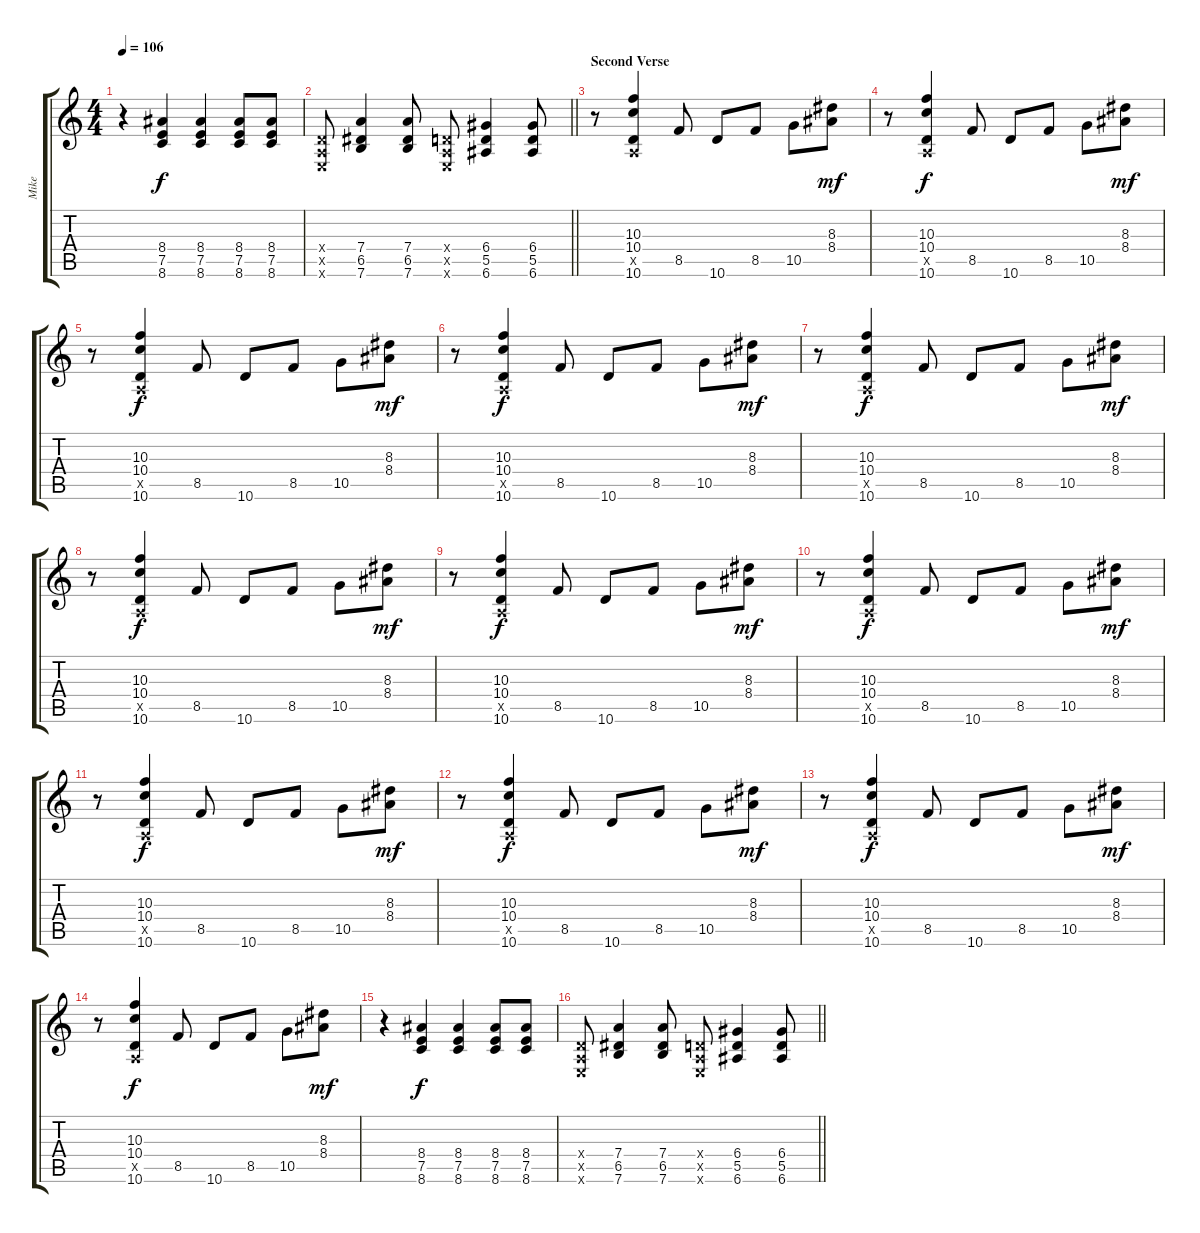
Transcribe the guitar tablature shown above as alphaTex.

\track ("Mike" "Mike") {instrument overdrivenguitar}
\staff {score tabs}
\tuning (E4 B3 G3 D3 A2 E2) {hide}
\ts (4 4)
\tempo 106
\clef g2
\ks c
r.4{dy mf} (8.4 7.5 8.6).4{dy f} (8.4 7.5 8.6).4 (8.4 7.5 8.6).8 (8.4 7.5 8.6).8 |
\barLineRight lightlight
(0.4{x} 0.5{x} 0.6{x}).8 (7.4 6.5 7.6).4 (7.4 6.5 7.6).8 (0.4{x} 0.5{x} 0.6{x}).8 (6.4 5.5 6.6).4 (6.4 5.5 6.6).8 |
\section ("" "Second Verse")
r.8 (10.3 10.4 0.5{x} 10.6).4 8.5.8 10.6.8 8.5.8 10.5.8 (8.3 8.4).8{dy mf} |
r.8 (10.3 10.4 0.5{x} 10.6).4{dy f} 8.5.8 10.6.8 8.5.8 10.5.8 (8.3 8.4).8{dy mf} |
r.8 (10.3 10.4 0.5{x} 10.6).4{dy f} 8.5.8 10.6.8 8.5.8 10.5.8 (8.3 8.4).8{dy mf} |
r.8 (10.3 10.4 0.5{x} 10.6).4{dy f} 8.5.8 10.6.8 8.5.8 10.5.8 (8.3 8.4).8{dy mf} |
r.8 (10.3 10.4 0.5{x} 10.6).4{dy f} 8.5.8 10.6.8 8.5.8 10.5.8 (8.3 8.4).8{dy mf} |
r.8 (10.3 10.4 0.5{x} 10.6).4{dy f} 8.5.8 10.6.8 8.5.8 10.5.8 (8.3 8.4).8{dy mf} |
r.8 (10.3 10.4 0.5{x} 10.6).4{dy f} 8.5.8 10.6.8 8.5.8 10.5.8 (8.3 8.4).8{dy mf} |
r.8 (10.3 10.4 0.5{x} 10.6).4{dy f} 8.5.8 10.6.8 8.5.8 10.5.8 (8.3 8.4).8{dy mf} |
r.8 (10.3 10.4 0.5{x} 10.6).4{dy f} 8.5.8 10.6.8 8.5.8 10.5.8 (8.3 8.4).8{dy mf} |
r.8 (10.3 10.4 0.5{x} 10.6).4{dy f} 8.5.8 10.6.8 8.5.8 10.5.8 (8.3 8.4).8{dy mf} |
r.8 (10.3 10.4 0.5{x} 10.6).4{dy f} 8.5.8 10.6.8 8.5.8 10.5.8 (8.3 8.4).8{dy mf} |
r.8 (10.3 10.4 0.5{x} 10.6).4{dy f} 8.5.8 10.6.8 8.5.8 10.5.8 (8.3 8.4).8{dy mf} |
r.4 (8.4 7.5 8.6).4{dy f} (8.4 7.5 8.6).4 (8.4 7.5 8.6).8 (8.4 7.5 8.6).8 |
\barLineRight lightlight
(0.4{x} 0.5{x} 0.6{x}).8 (7.4 6.5 7.6).4 (7.4 6.5 7.6).8 (0.4{x} 0.5{x} 0.6{x}).8 (6.4 5.5 6.6).4 (6.4 5.5 6.6).8
